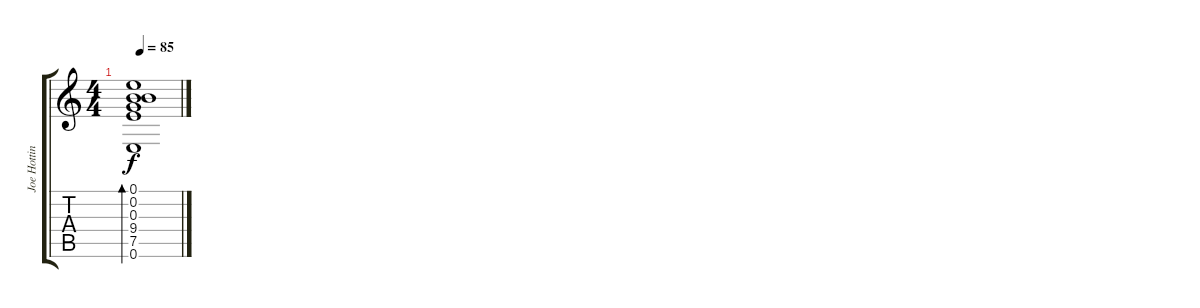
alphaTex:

\track ("Joe Hottinger" "Joe Hottin") {instrument electricguitarclean}
\staff {score tabs}
\tuning (E4 B3 G3 D3 A2 E2) {hide}
\ts (4 4)
\tempo 85
\clef g2
\ks c
(0.1 0.2 0.3 9.4 7.5 0.6).1{bd 120 dy f}
